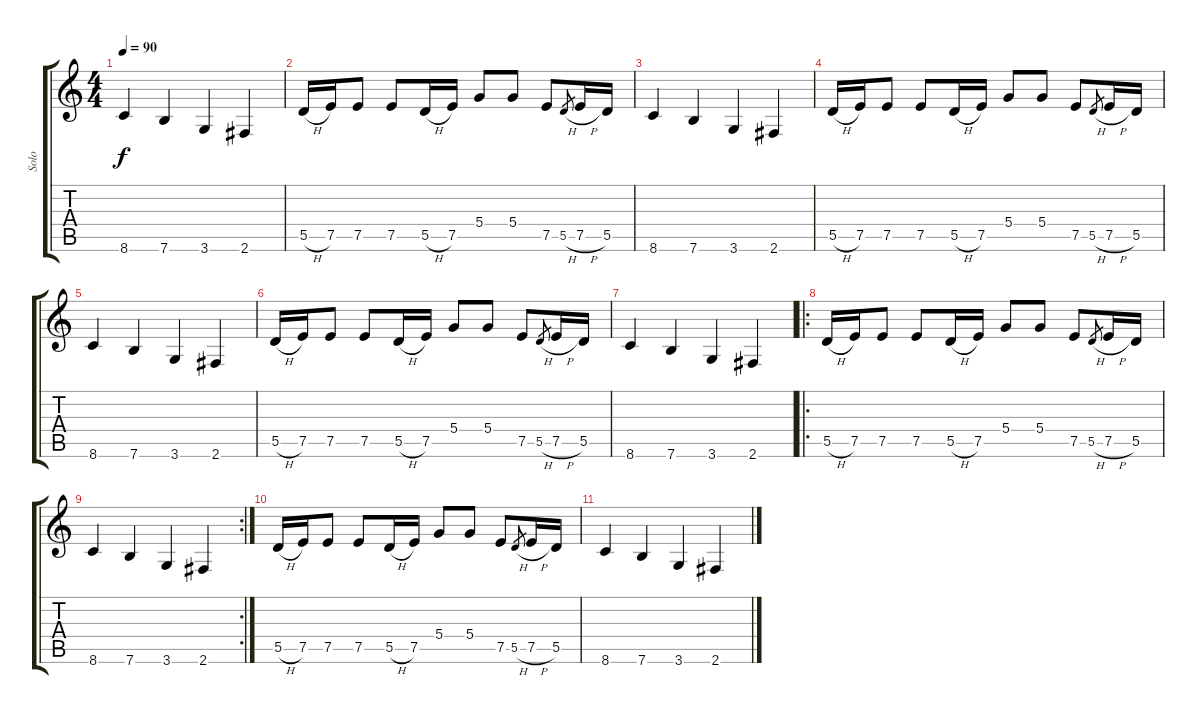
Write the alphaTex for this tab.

\track ("Solo" "Solo") {instrument distortionguitar}
\staff {score tabs}
\tuning (E4 B3 G3 D3 A2 E2) {hide}
\ts (4 4)
\tempo 90
\clef g2
\ks c
8.6.4{dy f} 7.6.4 3.6.4 2.6.4 |
5.5{h}.16 7.5.16 7.5.8 7.5.8 5.5{h}.16 7.5.16 5.4.8 5.4.8 7.5.8 5.5{h}.8{gr} 7.5{h}.16 5.5.16 |
8.6.4 7.6.4 3.6.4 2.6.4 |
5.5{h}.16 7.5.16 7.5.8 7.5.8 5.5{h}.16 7.5.16 5.4.8 5.4.8 7.5.8 5.5{h}.8{gr} 7.5{h}.16 5.5.16 |
8.6.4 7.6.4 3.6.4 2.6.4 |
5.5{h}.16 7.5.16 7.5.8 7.5.8 5.5{h}.16 7.5.16 5.4.8 5.4.8 7.5.8 5.5{h}.8{gr} 7.5{h}.16 5.5.16 |
8.6.4 7.6.4 3.6.4 2.6.4 |
\ro
5.5{h}.16 7.5.16 7.5.8 7.5.8 5.5{h}.16 7.5.16 5.4.8 5.4.8 7.5.8 5.5{h}.8{gr} 7.5{h}.16 5.5.16 |
\rc 2
8.6.4 7.6.4 3.6.4 2.6.4 |
5.5{h}.16{volume 0} 7.5.16 7.5.8 7.5.8 5.5{h}.16 7.5.16 5.4.8 5.4.8 7.5.8 5.5{h}.8{gr} 7.5{h}.16 5.5.16 |
8.6.4 7.6.4 3.6.4 2.6.4
